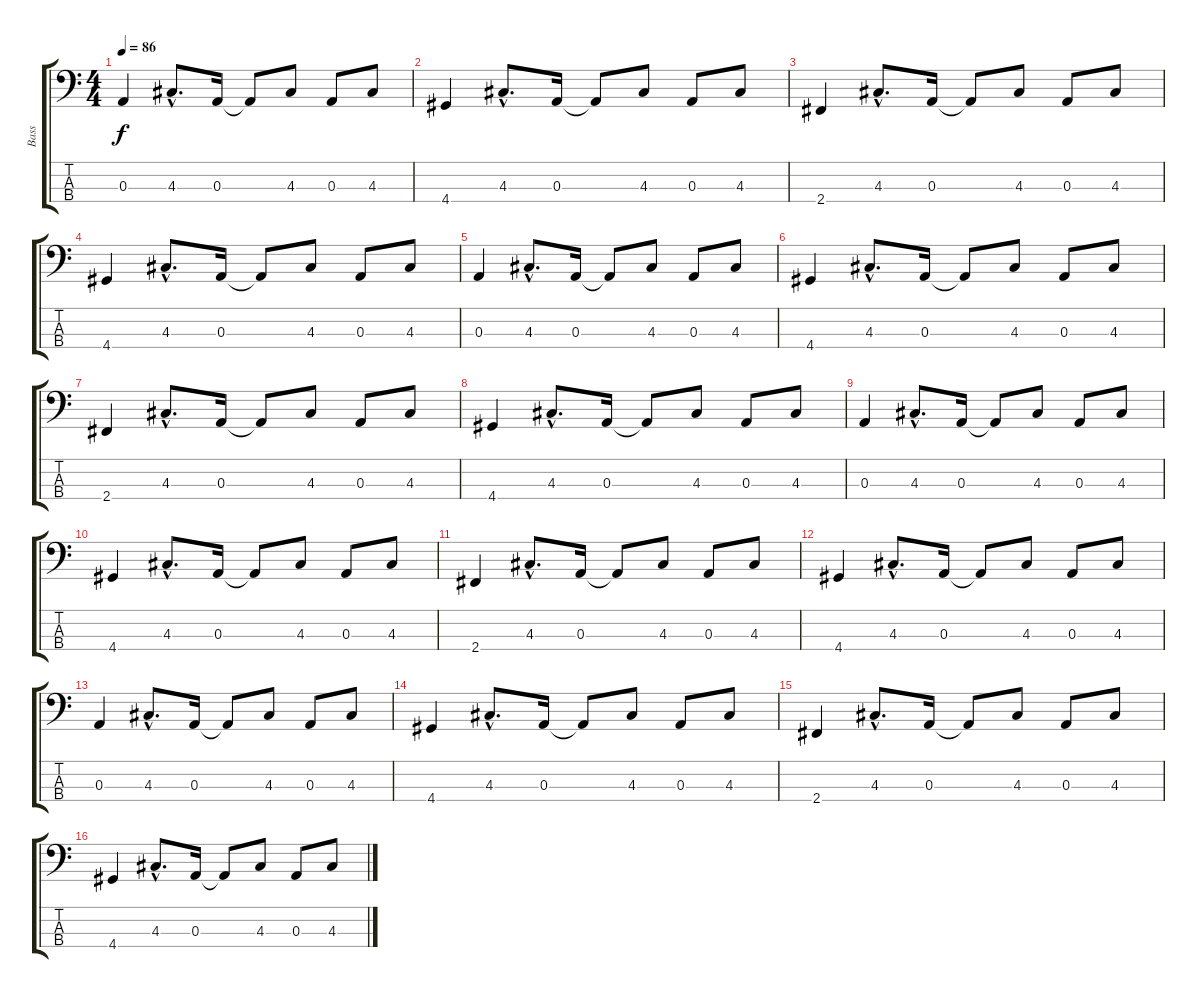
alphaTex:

\track ("Bass" "Bass") {instrument electricbassfinger}
\staff {score tabs}
\tuning (G2 D2 A1 E1) {hide}
\ts (4 4)
\tempo 86
\clef f4
\ks c
0.3.4{dy f} 4.3{hac}.8{d} 0.3.16 0.3{t}.8 4.3.8 0.3.8 4.3.8 |
4.4.4 4.3{hac}.8{d} 0.3.16 0.3{t}.8 4.3.8 0.3.8 4.3.8 |
2.4.4 4.3{hac}.8{d} 0.3.16 0.3{t}.8 4.3.8 0.3.8 4.3.8 |
4.4.4 4.3{hac}.8{d} 0.3.16 0.3{t}.8 4.3.8 0.3.8 4.3.8 |
0.3.4 4.3{hac}.8{d} 0.3.16 0.3{t}.8 4.3.8 0.3.8 4.3.8 |
4.4.4 4.3{hac}.8{d} 0.3.16 0.3{t}.8 4.3.8 0.3.8 4.3.8 |
2.4.4 4.3{hac}.8{d} 0.3.16 0.3{t}.8 4.3.8 0.3.8 4.3.8 |
4.4.4 4.3{hac}.8{d} 0.3.16 0.3{t}.8 4.3.8 0.3.8 4.3.8 |
0.3.4 4.3{hac}.8{d} 0.3.16 0.3{t}.8 4.3.8 0.3.8 4.3.8 |
4.4.4 4.3{hac}.8{d} 0.3.16 0.3{t}.8 4.3.8 0.3.8 4.3.8 |
2.4.4 4.3{hac}.8{d} 0.3.16 0.3{t}.8 4.3.8 0.3.8 4.3.8 |
4.4.4 4.3{hac}.8{d} 0.3.16 0.3{t}.8 4.3.8 0.3.8 4.3.8 |
0.3.4 4.3{hac}.8{d} 0.3.16 0.3{t}.8 4.3.8 0.3.8 4.3.8 |
4.4.4 4.3{hac}.8{d} 0.3.16 0.3{t}.8 4.3.8 0.3.8 4.3.8 |
2.4.4 4.3{hac}.8{d} 0.3.16 0.3{t}.8 4.3.8 0.3.8 4.3.8 |
4.4.4 4.3{hac}.8{d} 0.3.16 0.3{t}.8 4.3.8 0.3.8 4.3.8
